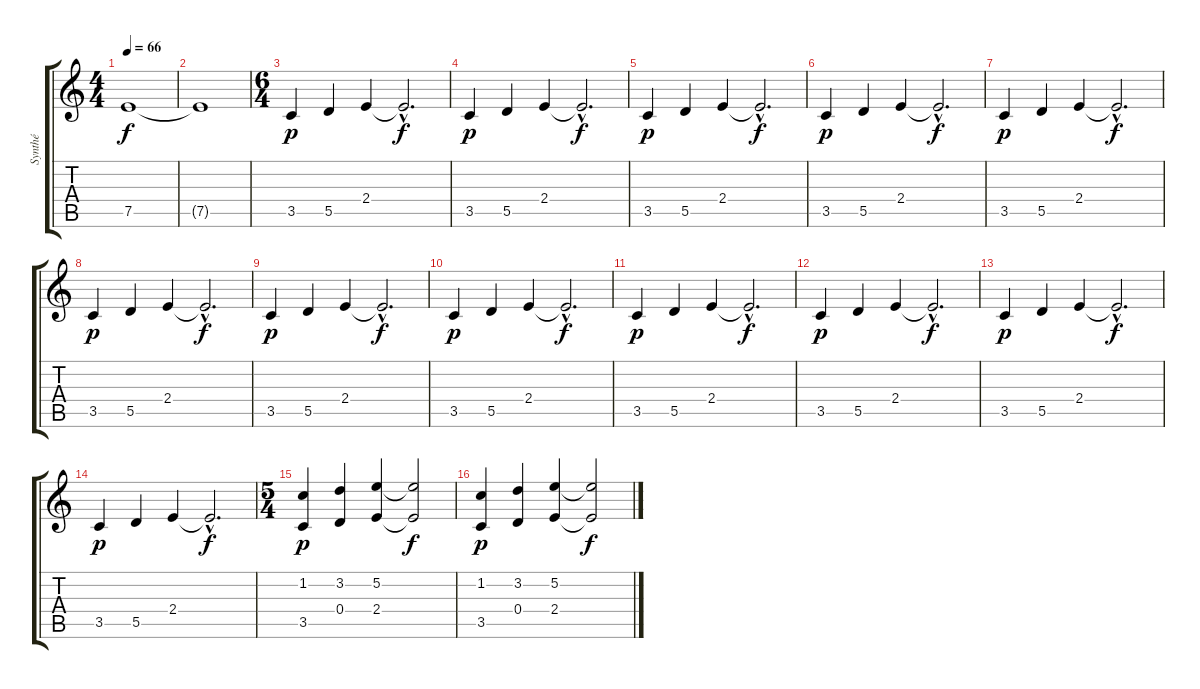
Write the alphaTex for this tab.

\track ("Synthé" "Synthé") {instrument synthstrings1}
\staff {score tabs}
\tuning (E5 B4 G4 D4 A3 E3) {hide}
\ts (4 4)
\tempo 66
\clef g2
\ks c
7.5{t}.1{dy f} |
7.5{t}.1 |
\ts (6 4)
3.5.4{dy p} 5.5.4 2.4.4 2.4{hac t}.2{d dy f} |
3.5.4{dy p} 5.5.4 2.4.4 2.4{hac t}.2{d dy f} |
3.5.4{dy p} 5.5.4 2.4.4 2.4{hac t}.2{d dy f} |
3.5.4{dy p} 5.5.4 2.4.4 2.4{hac t}.2{d dy f} |
3.5.4{dy p} 5.5.4 2.4.4 2.4{hac t}.2{d dy f} |
3.5.4{dy p} 5.5.4 2.4.4 2.4{hac t}.2{d dy f} |
3.5.4{dy p} 5.5.4 2.4.4 2.4{hac t}.2{d dy f} |
3.5.4{dy p} 5.5.4 2.4.4 2.4{hac t}.2{d dy f} |
3.5.4{dy p} 5.5.4 2.4.4 2.4{hac t}.2{d dy f} |
3.5.4{dy p} 5.5.4 2.4.4 2.4{hac t}.2{d dy f} |
3.5.4{dy p} 5.5.4 2.4.4 2.4{hac t}.2{d dy f} |
3.5.4{dy p} 5.5.4 2.4.4 2.4{hac t}.2{d dy f} |
\ts (5 4)
(1.2 3.5).4{dy p} (3.2 0.4).4 (5.2 2.4).4 (5.2{t} 2.4{t}).2{dy f} |
(1.2 3.5).4{dy p} (3.2 0.4).4 (5.2 2.4).4 (5.2{t} 2.4{t}).2{dy f}
